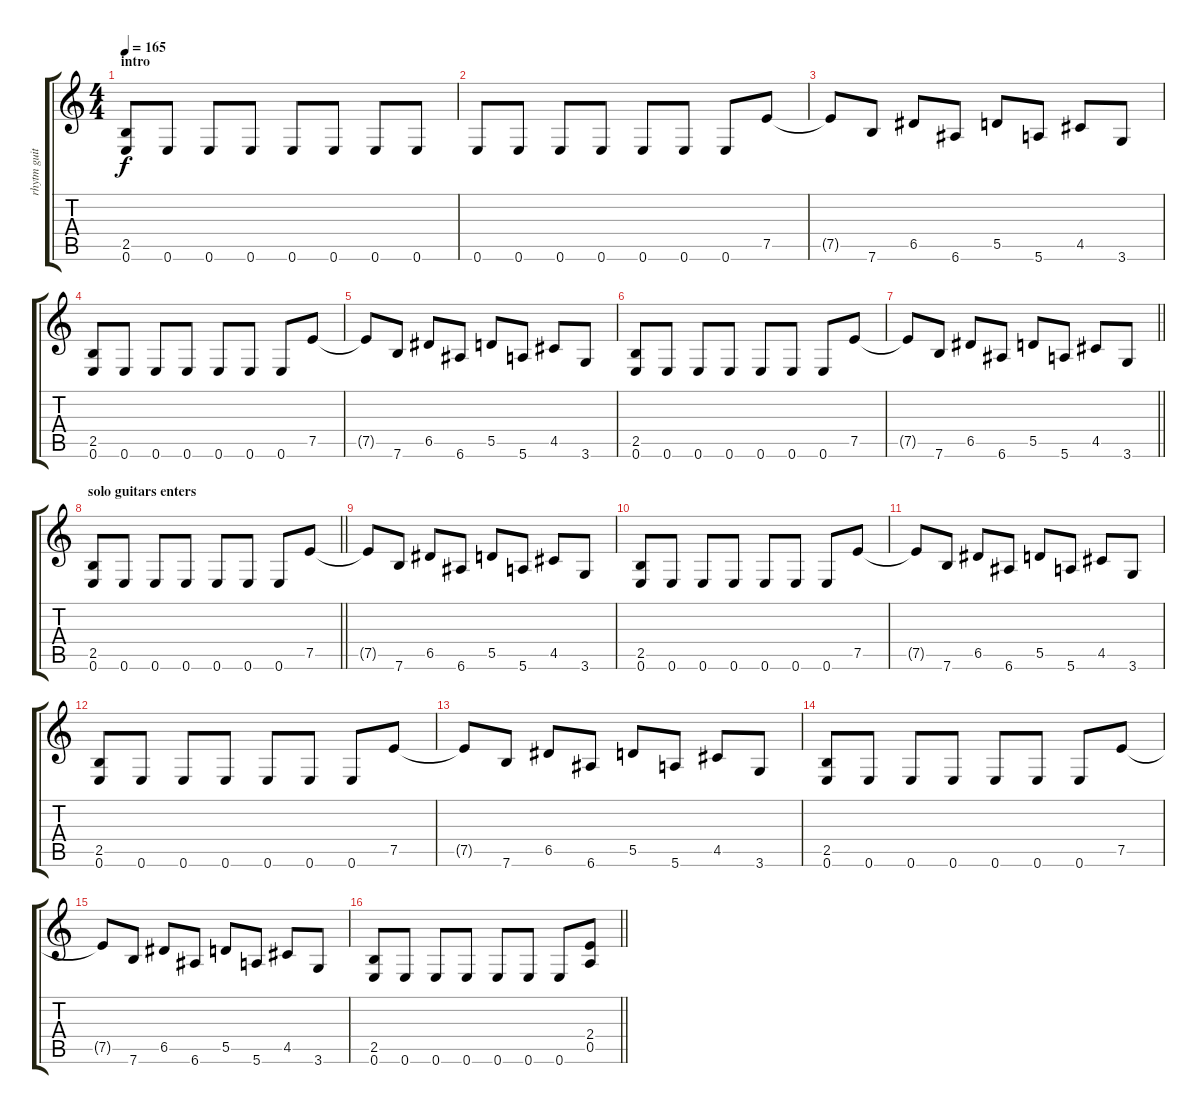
\track ("rhytm guitars" "rhytm guit") {instrument distortionguitar}
\staff {score tabs}
\tuning (E4 B3 G3 D3 A2 E2) {hide}
\ts (4 4)
\section ("" "intro")
\tempo 165
\clef g2
\ks c
(2.5 0.6).8{dy f instrument distortionguitar} 0.6.8 0.6.8 0.6.8 0.6.8 0.6.8 0.6.8 0.6.8 |
0.6.8 0.6.8 0.6.8 0.6.8 0.6.8 0.6.8 0.6.8 7.5.8 |
7.5{t}.8 7.6.8 6.5.8 6.6.8 5.5.8 5.6.8 4.5.8 3.6.8 |
(2.5 0.6).8 0.6.8 0.6.8 0.6.8 0.6.8 0.6.8 0.6.8 7.5.8 |
7.5{t}.8 7.6.8 6.5.8 6.6.8 5.5.8 5.6.8 4.5.8 3.6.8 |
(2.5 0.6).8 0.6.8 0.6.8 0.6.8 0.6.8 0.6.8 0.6.8 7.5.8 |
\barLineRight lightlight
7.5{t}.8 7.6.8 6.5.8 6.6.8 5.5.8 5.6.8 4.5.8 3.6.8 |
\section ("" "solo guitars enters")
\barLineRight lightlight
(2.5 0.6).8 0.6.8 0.6.8 0.6.8 0.6.8 0.6.8 0.6.8 7.5.8 |
7.5{t}.8 7.6.8 6.5.8 6.6.8 5.5.8 5.6.8 4.5.8 3.6.8 |
(2.5 0.6).8 0.6.8 0.6.8 0.6.8 0.6.8 0.6.8 0.6.8 7.5.8 |
7.5{t}.8 7.6.8 6.5.8 6.6.8 5.5.8 5.6.8 4.5.8 3.6.8 |
(2.5 0.6).8 0.6.8 0.6.8 0.6.8 0.6.8 0.6.8 0.6.8 7.5.8 |
7.5{t}.8 7.6.8 6.5.8 6.6.8 5.5.8 5.6.8 4.5.8 3.6.8 |
(2.5 0.6).8 0.6.8 0.6.8 0.6.8 0.6.8 0.6.8 0.6.8 7.5.8 |
7.5{t}.8 7.6.8 6.5.8 6.6.8 5.5.8 5.6.8 4.5.8 3.6.8 |
\barLineRight lightlight
(2.5 0.6).8 0.6.8 0.6.8 0.6.8 0.6.8 0.6.8 0.6.8 (2.4 0.5).8
